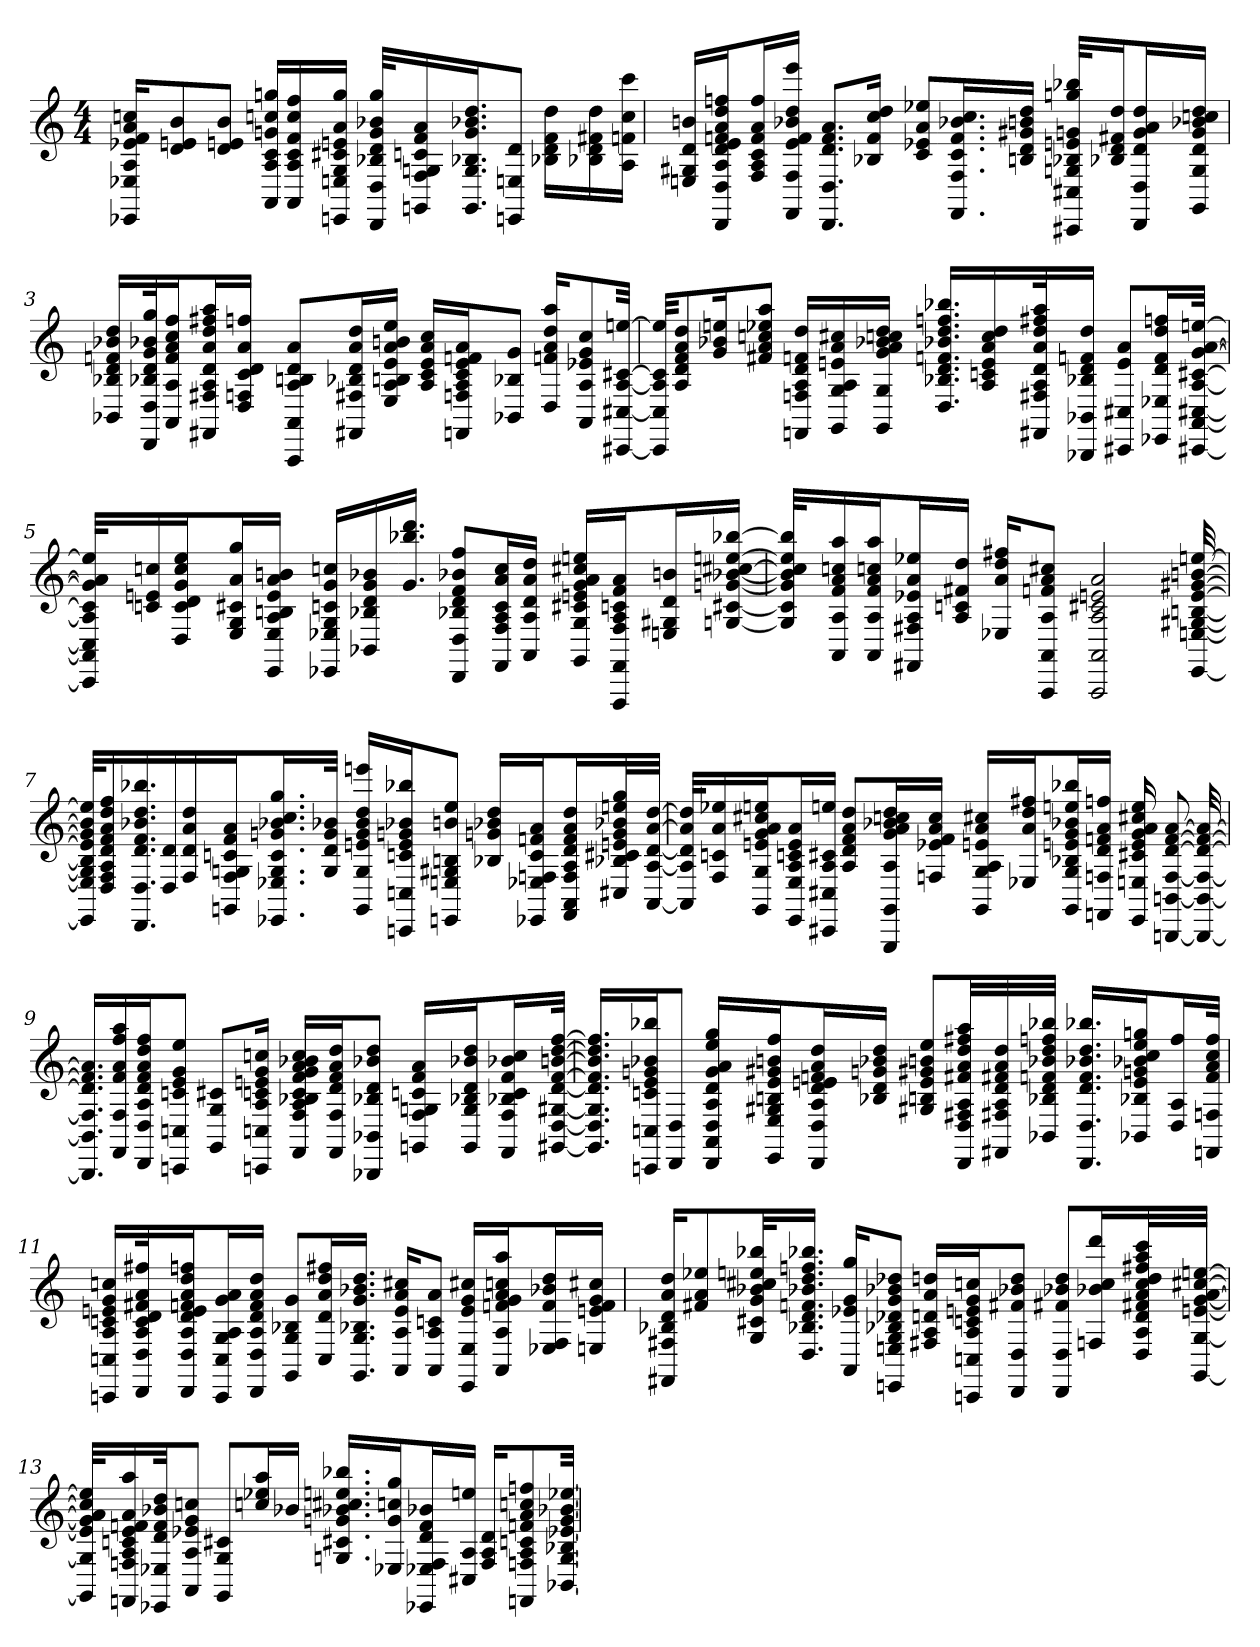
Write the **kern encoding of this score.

**kern
*part1
*staff1
*clefG2
*M4/4
*MM36
=1
16EE-X/ 16E-X 16A 16e-X 16f 16a 16ccnKL
8d/ 8en 8b
8d/ 8en 8bJ
16AA/ 16A 16c 16gn 16ccn 16ggnLL
16AA/ 16A 16c 16f 16cc 16ff
16EEn/ 16En 16G 16c#X 16en 16a 16ggJJ
32DD/ 32D 32B-X 32d 32g 32b-X 32ggKLL
16GGn/ 16F 16Gn 16cn 16f 16a
16.GG/ 16.G 16.B-X 16.g 16.b-X 16.ddJ
8EEn/ 8En 8dJ
16B-X\ 16d 16f 16ddLL
16B-X\ 16d 16f#X 16dd
16A\ 16fn 16cc 16cccJJ
=2
16En/ 16G#X 16d 16bnLL
16DD/ 16D 16A 16d 16e 16fn 16a 16dd 16ffnJ
16F/ 16A 16c 16f 16a 16ffL
16FF/ 16F 16e 16f 16b-X 16dd 16eeeJJ
8.DD/ 8.D 8.d 8.f 8.aL
16B-X/ 16f 16cc 16ddJk
8c/ 8e-X 8a 8ee-XL
16.FF/ 16.F 16.c 16.f 16.b-X 16.ccL
16Bn/ 16d 16g#X 16bn 16ddJJ
32CC#X/ 32C#X 32Gn 32B-X 32en 32gn 32ggn 32bb-XKLL
16B-X/ 16d 16f#X 16ddJ
16DD/ 16D 16d 16g 16a 16ddL
16GG/ 16G 16d 16g 16b-X 16ccn 16ddJJ
=3
16BB-X/ 16B-X 16d 16fn 16b-X 16ddLL
32DD/ 32D 32B-X 32d 32g 32b-X 32ggK
16AA/ 16A 16f 16a 16cc 16ffJ
16FF#X/ 16F#X 16A 16d 16a 16dd 16ff#X 16aaL
16D/ 16Fn 16c 16d 16a 16ffnJJ
8AAA/ 8AA 8A 8Bn 8d 8aL
16FF#X/ 16F#X 16B-X 16d 16a 16ddL
16E/ 16A 16Bn 16e 16a 16bn 16eeJJ
16A/ 16c 16e 16a 16ccLL
16FFn/ 16Fn 16A 16c 16e 16fn 16aJ
8BB-X/ 8B-X 8gJ
16D/ 16fn 16a 16dd 16aaKL
8AA/ 8A 8e-X 8g 8cc
[32CC#X/ [32C#X [32A [32c#X [32eenJkk
=4
32CC#/] 32C#] 32A] 32c#] 32ee]KKL
8A/ 8d 8f 8a 8dd
16g/ 16b-X 16eenK
8f#X/ 8a 8ccn 8ee-X 8aaJ
16FFn/ 16Fn 16A 16d 16fn 16ddLL
16GG/ 16G 16A 16en 16a 16cc#X
16GG/ 16G 16g 16a 16b-X 16ccn 16ddJJ
16.D/ 16.B-X 16.d 16.fn 16.b-X 16.dd 16.ffn 16.bb-XLL
16A/ 16c 16e 16a 16cc 16dd
32FF#X/ 32F#X 32A 32d 32a 32dd 32ff#X 32aaK
16BBB-X/ 16BB-X 16B-X 16d 16fn 16ddJJ
8CC#X/ 8C#X 8e 8aL
16EE-X/ 16E-X 16d 16f 16dd 16ffnL
[32CC#X/ [32AA [32C#X [32A [32c#X [32g [32a [32eenJJk
=5
32CC#/] 32AA] 32C#] 32A] 32c#] 32g] 32a] 32ee]KLL
16cn/ 16en 16ccn
16D/ 16c 16d 16g 16cc 16eeJ
16E/ 16G 16c#X 16a 16ggL
16EE/ 16E 16A 16Bn 16e 16a 16bnJJ
16EE-X/ 16E-X 16G 16cn 16g 16ccnLL
16BB-X/ 16B-X 16d 16g 16b-X
16.g/ 16.bb-X 16.dddJJ
8DD/ 8D 8B-X 8d 8f 8b-X 8ffL
16FF/ 16F 16A 16c 16a 16ccL
16AA/ 16A 16d 16a 16ddJJ
16GG/ 16G 16c#X 16en 16g 16a 16cc#X 16eenLL
16FFF/ 16FF 16F 16A 16cn 16f 16aJ
16En/ 16G#X 16d 16bnL
[16Gn/ [16c#X [16gn [16b-X [16cc#X [16een [16bb-XJJ
=6
32G/] 32c#] 32g] 32b-] 32cc#] 32ee] 32bb-]KLL
16AA/ 16A 16f 16a 16ccn 16aa
16AA/ 16A 16f 16a 16ccn 16aaJ
16FF#X/ 16F#X 16A 16e-X 16a 16ee-XL
16A/ 16c 16f#X 16ddJJ
16E-X/ 16a 16dd 16ff#XKL
8AAA/ 8AA 8A 8fn 8a 8cc#XJ
2AAA 2AA 2A 2c#X 2en 2a
[32EE [32En [32G#X [32Bn [32e [32g#X [32bn [32een
=7
32EE/] 32E] 32G#] 32B] 32e] 32g#] 32b] 32ee]KLL
16D/ 16F 16A 16d 16f 16a 16dd 16ff
16.DD/ 16.D 16.d 16.f 16.b-X 16.dd 16.bb-XJ
16D/ 16dJL
16F/ 16d 16a 16ddL
16GGn/ 16F 16Gn 16cn 16f 16aJ
16.EE-X/ 16.E-X 16.G 16.c 16.g 16.b-X 16.cc 16.ggL
32G/ 32d 32g 32b-XJJk
16GG/ 16G 16en 16g 16b- 16dd 16eeenLL
16CCn/ 16Cn 16cn 16e 16gn 16b-X 16bb-XJ
8EEn/ 8En 8G#X 8Bn 8bn 8eeJ
16B-X/ 16gn 16b-X 16ddLL
16EE-X/ 16E-X 16Fn 16c 16fn 16aJ
16FF/ 16AA 16F 16A 16d 16f 16a 16ddL
32C#X/ 32B-X 32c#X 32en 32g 32b-X 32een 32ggL
[32AA/ [32A [32d [32a [32ddJJJ
=8
32AA/] 32A] 32d] 32a] 32dd]KLL
16F/ 16cn 16a 16ee-X
16GG/ 16G 16en 16g 16a 16cc#X 16eenJ
16EE/ 16E 16A 16cn 16e 16aL
16CC#X/ 16C#X 16A 16c#X 16eenJJ
8A/ 8d 8f 8a 8ddL
16GGG/ 16GG 16A 16g 16a 16b-X 16ccn 16ddL
16Fn/ 16e-X 16f 16a 16ccJJ
16GG/ 16G 16A 16en 16a 16cc#XLL
16E-X/ 16a 16dd 16ff#XJ
16GG/ 16G 16B-X 16en 16g 16b-X 16een 16bb-XL
16FFn/ 16Fn 16d 16fn 16a 16ffnJJ
16EE 16En 16c#X 16e 16g 16a 16cc#X 16ee
[8BBBn [8BBn [8F [8d [8f [8a
32BBB_ 32BB_ 32F_ 32d_ 32f_ 32a_
=9
16.BBB/] 16.BB] 16.F] 16.d] 16.f] 16.a]LL
16FF/ 16F 16f 16a 16ff 16aaJ
16DD/ 16D 16A 16d 16f 16a 16dd 16ffK
8CCn/ 8Cn 8cn 8e 8g 8eeJ
8GG/ 8G 8c#XL
16CCn/ 16Cn 16A 16cn 16en 16g 16ccnJk
16FF/ 16F 16A 16B-X 16c 16f 16g 16a 16b-X 16ccLL
16FF/ 16F 16d 16f 16a 16ddJ
8BBB-X/ 8BB-X 8B-X 8d 8b-X 8ddJ
16GGn/ 16F 16Gn 16cn 16f 16aLL
16GG/ 16G 16B-X 16d 16b-X 16ddJ
16FF/ 16F 16B-X 16c 16f 16b-X 16ccL
[32GG#X/ [32D [32G#X [32d [32f [32bn [32dd [32ffJJk
=10
16.GG#/] 16.D] 16.G#] 16.d] 16.f] 16.b] 16.dd] 16.ff]LL
16CCn/ 16Cn 16cn 16e 16gn 16b-X 16bb-XJ
8DD/ 8DJ
16DD/ 16AA 16D 16A 16d 16g 16a 16ee 16ggLL
16EE/ 16E 16G#X 16Bn 16e 16g#X 16bn 16ffJ
16DD/ 16D 16A 16d 16en 16fn 16a 16ddL
16B-X/ 16d 16gn 16b-X 16ddJJ
8G#X/ 8Bn 8e 8g#X 8bn 8eeL
32DD/ 32D 32F#X 32A 32f#X 32a 32dd 32ff#X 32aaLL
32FF#X/ 32F#X 32A 32d 32f#X 32a 32dd
32BB-X/ 32B-X 32d 32fn 32b-X 32dd 32ffn 32bb-XJJJ
16.DD/ 16.D 16.d 16.f 16.b-X 16.dd 16.bb-XLL
16BB-X/ 16B-X 16e 16gn 16b-X 16cc 16ee 16ggnJ
16D/ 16A 16ffL
32FFn/ 32Fn 32f 32a 32cc 32ffJJk
=11
16CCn/ 16Cn 16A 16cn 16en 16g 16ccnLL
32DD/ 32D 32A 32c 32d 32f#X 32a 32ff#XK
16DD/ 16D 16A 16d 16e 16fn 16a 16dd 16ffnJ
16CC/ 16C 16G 16A 16g 16aL
16DD/ 16D 16A 16d 16f 16a 16ddJJ
8GG/ 8G 8B-X 8gL
16C/ 16d 16a 16dd 16ff#XL
16.GG/ 16.G 16.B-X 16.g 16.b-X 16.ddJJ
16AA/ 16A 16e 16a 16cc#XKL
8AA/ 8A 8cn 8aJ
16EE/ 16E 16e 16g 16cc#XLL
16AA/ 16A 16fn 16g 16a 16ccn 16aaJ
16E-X/ 16F 16f 16b-X 16ddL
16En/ 16en 16f 16g 16cc#XJJ
=12
16FF#X/ 16F#X 16B-X 16d 16a 16ddKL
8f#X/ 8a 8ee-X
32G/ 32c#X 32g 32b-X 32cc#X 32een 32bb-XKL
16.D/ 16.B-X 16.d 16.fn 16.b-X 16.dd 16.ffn 16.bb-XJJ
16AA/ 16e-X 16g 16ggKL
8EEn/ 8En 8G 8B-X 8d-X 8g 8b-X 8dd-XJ
16F#X/ 16A 16dn 16a 16ddnLL
16CCn/ 16Cn 16A 16cn 16en 16g 16ccnJ
8DD/ 8D 8f#X 8b-X 8ddJ
8DD/ 8D 8f#X 8b-X 8ddL
16Fn/ 16b-X 16cc 16dddL
32D/ 32A 32d 32f#X 32a 32cc 32dd 32ff#X 32aa 32cccL
[32GG/ [32G [32en [32g [32a [32cc#X [32eenJJJ
=13
32GG/] 32G] 32e] 32g] 32a] 32cc#] 32ee]KLL
16FFn/ 16Fn 16A 16cn 16e 16fn 16a 16aa
32EE-X/ 32E-X 32d 32f 32b-X 32ddJk
8AA/ 8A 8e-X 8g 8ccJ
8GG/ 8G 8c#XL
16ccn/ 16ee-X 16aaL
16b-X/JJ
16.Gn/ 16.c#X 16.gn 16.b-X 16.cc#X 16.een 16.bb-XLL
16E-X/ 16g 16ccn 16ggJ
16EE-X/ 16E-X 16F 16d 16f 16b-XL
16C#X/ 16A 16eenJJ
16F/ 16A 16dKL
8FFn/ 8Fn 8A 8cn 8fn 8a 8ccn 8ffn
[32BB-X/ [32G [32B-X [32e-X [32g [32b-X [32ee-XJkk
=
*-
